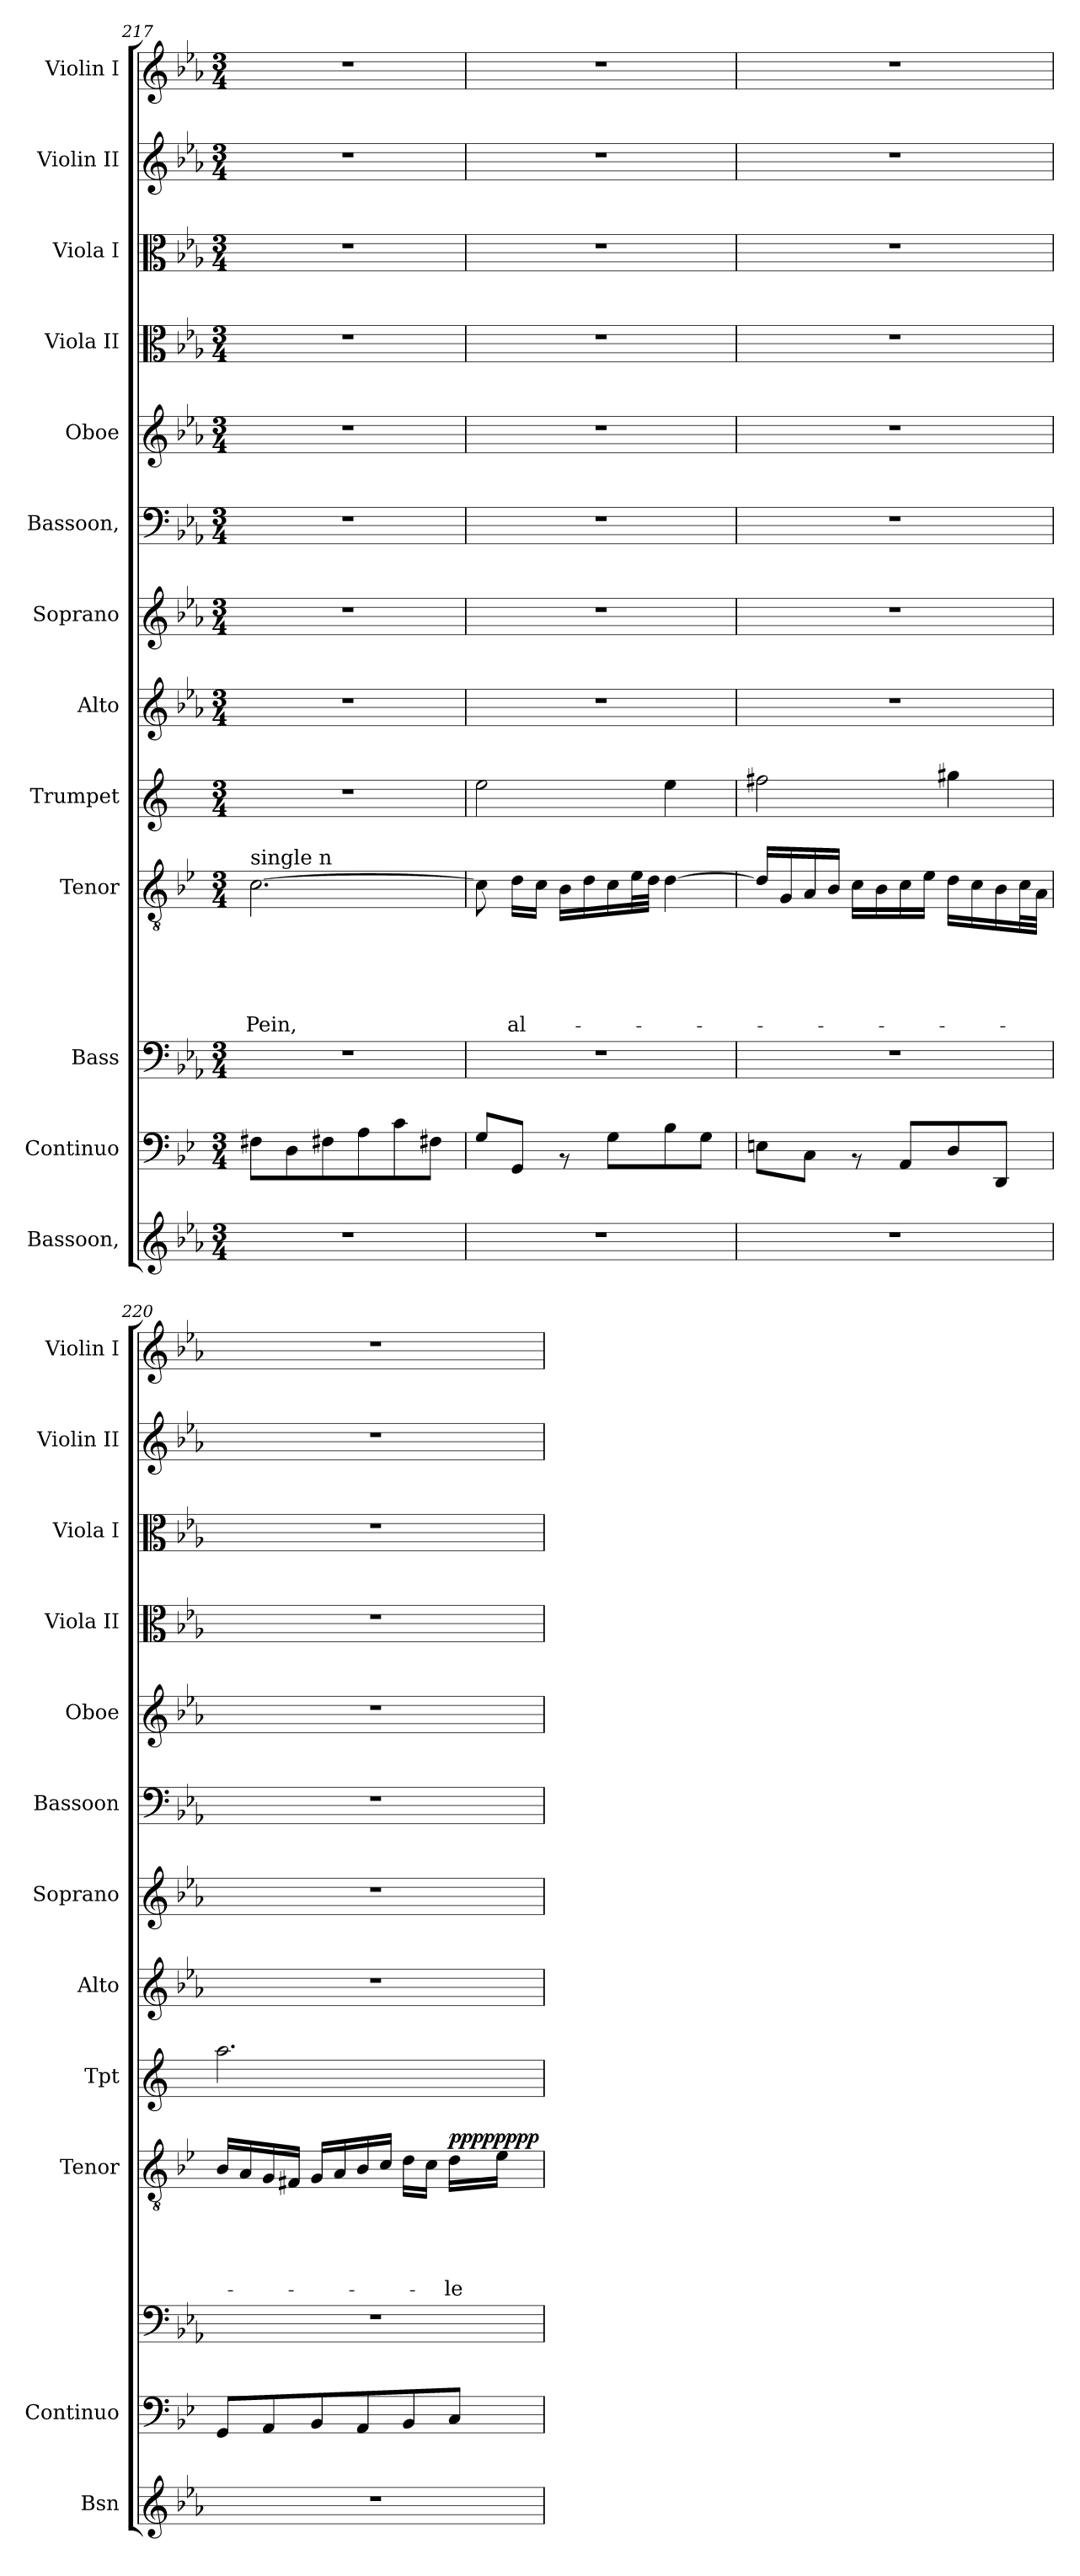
**kern	**kern	**kern	**kern	**text	**text	**text	**text	**text	**dynam	**kern	**kern	**kern	**kern	**kern	**kern	**kern	**kern	**kern
*part13	*part12	*part11	*part10	*part10	*part10	*part10	*part10	*part10	*part10	*part9	*part8	*part7	*part6	*part5	*part4	*part3	*part2	*part1
*staff13	*staff12	*staff11	*staff10	*staff10	*staff10	*staff10	*staff10	*staff10	*staff10	*staff9	*staff8	*staff7	*staff6	*staff5	*staff4	*staff3	*staff2	*staff1
*I"Bassoon,	*I"Continuo	*I"Bass	*I"Tenor	*	*	*	*	*	*	*I"Trumpet	*I"Alto	*I"Soprano	*I"Bassoon,	*I"Oboe	*I"Viola II	*I"Viola I	*I"Violin II	*I"Violin I
*I'Bsn	*I'Continuo	*	*I'Tenor	*	*	*	*	*	*	*I'Tpt	*I'Alto	*I'Soprano	*I'Bassoon	*I'Oboe	*I'Viola II	*I'Viola I	*I'Violin II	*I'Violin I
*clefG2	*clefF4	*clefF4	*clefGv2	*	*	*	*	*	*	*clefG2	*clefG2	*clefG2	*clefF4	*clefG2	*clefC3	*clefC3	*clefG2	*clefG2
*	*	*	*	*	*	*	*	*	*	*ITrd1c2	*	*	*	*	*	*	*	*
*k[b-e-a-]	*k[b-e-]	*k[b-e-a-]	*k[b-e-]	*	*	*	*	*	*	*k[b-e-]	*k[b-e-a-]	*k[b-e-a-]	*k[b-e-a-]	*k[b-e-a-]	*k[b-e-a-]	*k[b-e-a-]	*k[b-e-a-]	*k[b-e-a-]
*E-:	*B-:	*E-:	*B-:	*	*	*	*	*	*	*B-:	*E-:	*E-:	*E-:	*E-:	*E-:	*E-:	*E-:	*E-:
*M3/4	*M3/4	*M3/4	*M3/4	*	*	*	*	*	*	*M3/4	*M3/4	*M3/4	*M3/4	*M3/4	*M3/4	*M3/4	*M3/4	*M3/4
=217	=217	=217	=217	=217	=217	=217	=217	=217	=217	=217	=217	=217	=217	=217	=217	=217	=217	=217
!	!	!	!LO:TX:a:t=single n	!	!	!	!	!	!	!	!	!	!	!	!	!	!	!
!	!	!	!	!	!	!	!	!LO:LY:b	!	!	!	!	!	!	!	!	!	!
2.r	8F#X\L	2.r	[>2.c\	.	.	.	.	Pein,	.	2.r	2.r	2.r	2.r	2.r	2.r	2.r	2.r	2.r
.	8D\	.	.	.	.	.	.	.	.	.	.	.	.	.	.	.	.	.
.	8F#X\	.	.	.	.	.	.	.	.	.	.	.	.	.	.	.	.	.
.	8A\	.	.	.	.	.	.	.	.	.	.	.	.	.	.	.	.	.
.	8c\	.	.	.	.	.	.	.	.	.	.	.	.	.	.	.	.	.
.	8F#X\J	.	.	.	.	.	.	.	.	.	.	.	.	.	.	.	.	.
=218	=218	=218	=218	=218	=218	=218	=218	=218	=218	=218	=218	=218	=218	=218	=218	=218	=218	=218
2.r	8G/L	2.r	8c\]	.	.	.	.	.	.	2dd\	2.r	2.r	2.r	2.r	2.r	2.r	2.r	2.r
!	!	!	!	!	!	!	!	!LO:LY:b	!	!	!	!	!	!	!	!	!	!
.	8GG/J	.	16d\LL	.	.	.	.	al-	.	.	.	.	.	.	.	.	.	.
.	.	.	16c\JJ	.	.	.	.	.	.	.	.	.	.	.	.	.	.	.
.	8rAA	.	16B-\LL	.	.	.	.	.	.	.	.	.	.	.	.	.	.	.
.	.	.	16d\	.	.	.	.	.	.	.	.	.	.	.	.	.	.	.
.	8G\L	.	16c\	.	.	.	.	.	.	.	.	.	.	.	.	.	.	.
.	.	.	32e-\L	.	.	.	.	.	.	.	.	.	.	.	.	.	.	.
.	.	.	32d\JJJ	.	.	.	.	.	.	.	.	.	.	.	.	.	.	.
.	8B-\	.	[>4d\	.	.	.	.	.	.	4dd\	.	.	.	.	.	.	.	.
.	8G\J	.	.	.	.	.	.	.	.	.	.	.	.	.	.	.	.	.
=219	=219	=219	=219	=219	=219	=219	=219	=219	=219	=219	=219	=219	=219	=219	=219	=219	=219	=219
2.r	8En\L	2.r	16d/LL]	.	.	.	.	.	.	2een\	2.r	2.r	2.r	2.r	2.r	2.r	2.r	2.r
.	.	.	16G/	.	.	.	.	.	.	.	.	.	.	.	.	.	.	.
.	8C\J	.	16A/	.	.	.	.	.	.	.	.	.	.	.	.	.	.	.
.	.	.	16B-/JJ	.	.	.	.	.	.	.	.	.	.	.	.	.	.	.
.	8rAA	.	16c\LL	.	.	.	.	.	.	.	.	.	.	.	.	.	.	.
.	.	.	16B-\	.	.	.	.	.	.	.	.	.	.	.	.	.	.	.
.	8AA/L	.	16c\	.	.	.	.	.	.	.	.	.	.	.	.	.	.	.
.	.	.	16e-\JJ	.	.	.	.	.	.	.	.	.	.	.	.	.	.	.
.	8D/	.	16d\LL	.	.	.	.	.	.	4ff#X\	.	.	.	.	.	.	.	.
.	.	.	16c\	.	.	.	.	.	.	.	.	.	.	.	.	.	.	.
.	8DD/J	.	16B-\	.	.	.	.	.	.	.	.	.	.	.	.	.	.	.
.	.	.	32c\L	.	.	.	.	.	.	.	.	.	.	.	.	.	.	.
.	.	.	32A\JJJ	.	.	.	.	.	.	.	.	.	.	.	.	.	.	.
=220	=220	=220	=220	=220	=220	=220	=220	=220	=220	=220	=220	=220	=220	=220	=220	=220	=220	=220
2.r	8GG/L	2.r	16B-/LL	.	.	.	.	.	.	2.gg\	2.r	2.r	2.r	2.r	2.r	2.r	2.r	2.r
.	.	.	16A/	.	.	.	.	.	.	.	.	.	.	.	.	.	.	.
.	8AA/	.	16G/	.	.	.	.	.	.	.	.	.	.	.	.	.	.	.
.	.	.	16F#X/JJ	.	.	.	.	.	.	.	.	.	.	.	.	.	.	.
.	8BB-/	.	16G/LL	.	.	.	.	.	.	.	.	.	.	.	.	.	.	.
.	.	.	16A/	.	.	.	.	.	.	.	.	.	.	.	.	.	.	.
.	8AA/	.	16B-/	.	.	.	.	.	.	.	.	.	.	.	.	.	.	.
.	.	.	16c/JJ	.	.	.	.	.	.	.	.	.	.	.	.	.	.	.
.	8BB-/	.	16d\LL	.	.	.	.	.	.	.	.	.	.	.	.	.	.	.
.	.	.	16c\JJ	.	.	.	.	.	.	.	.	.	.	.	.	.	.	.
!	!	!	!	!	!	!	!	!LO:LY:b	!LO:DY:b	!	!	!	!	!	!	!	!	!
!	!	!	!	!	!	!	!	!	!LO:DY:n=1:b	!	!	!	!	!	!	!	!	!
.	8C/J	.	16d\LL	.	.	.	.	-le	pppp pppp	.	.	.	.	.	.	.	.	.
.	.	.	16e-\JJ	.	.	.	.	.	.	.	.	.	.	.	.	.	.	.
=	=	=	=	=	=	=	=	=	=	=	=	=	=	=	=	=	=	=
*-	*-	*-	*-	*-	*-	*-	*-	*-	*-	*-	*-	*-	*-	*-	*-	*-	*-	*-
